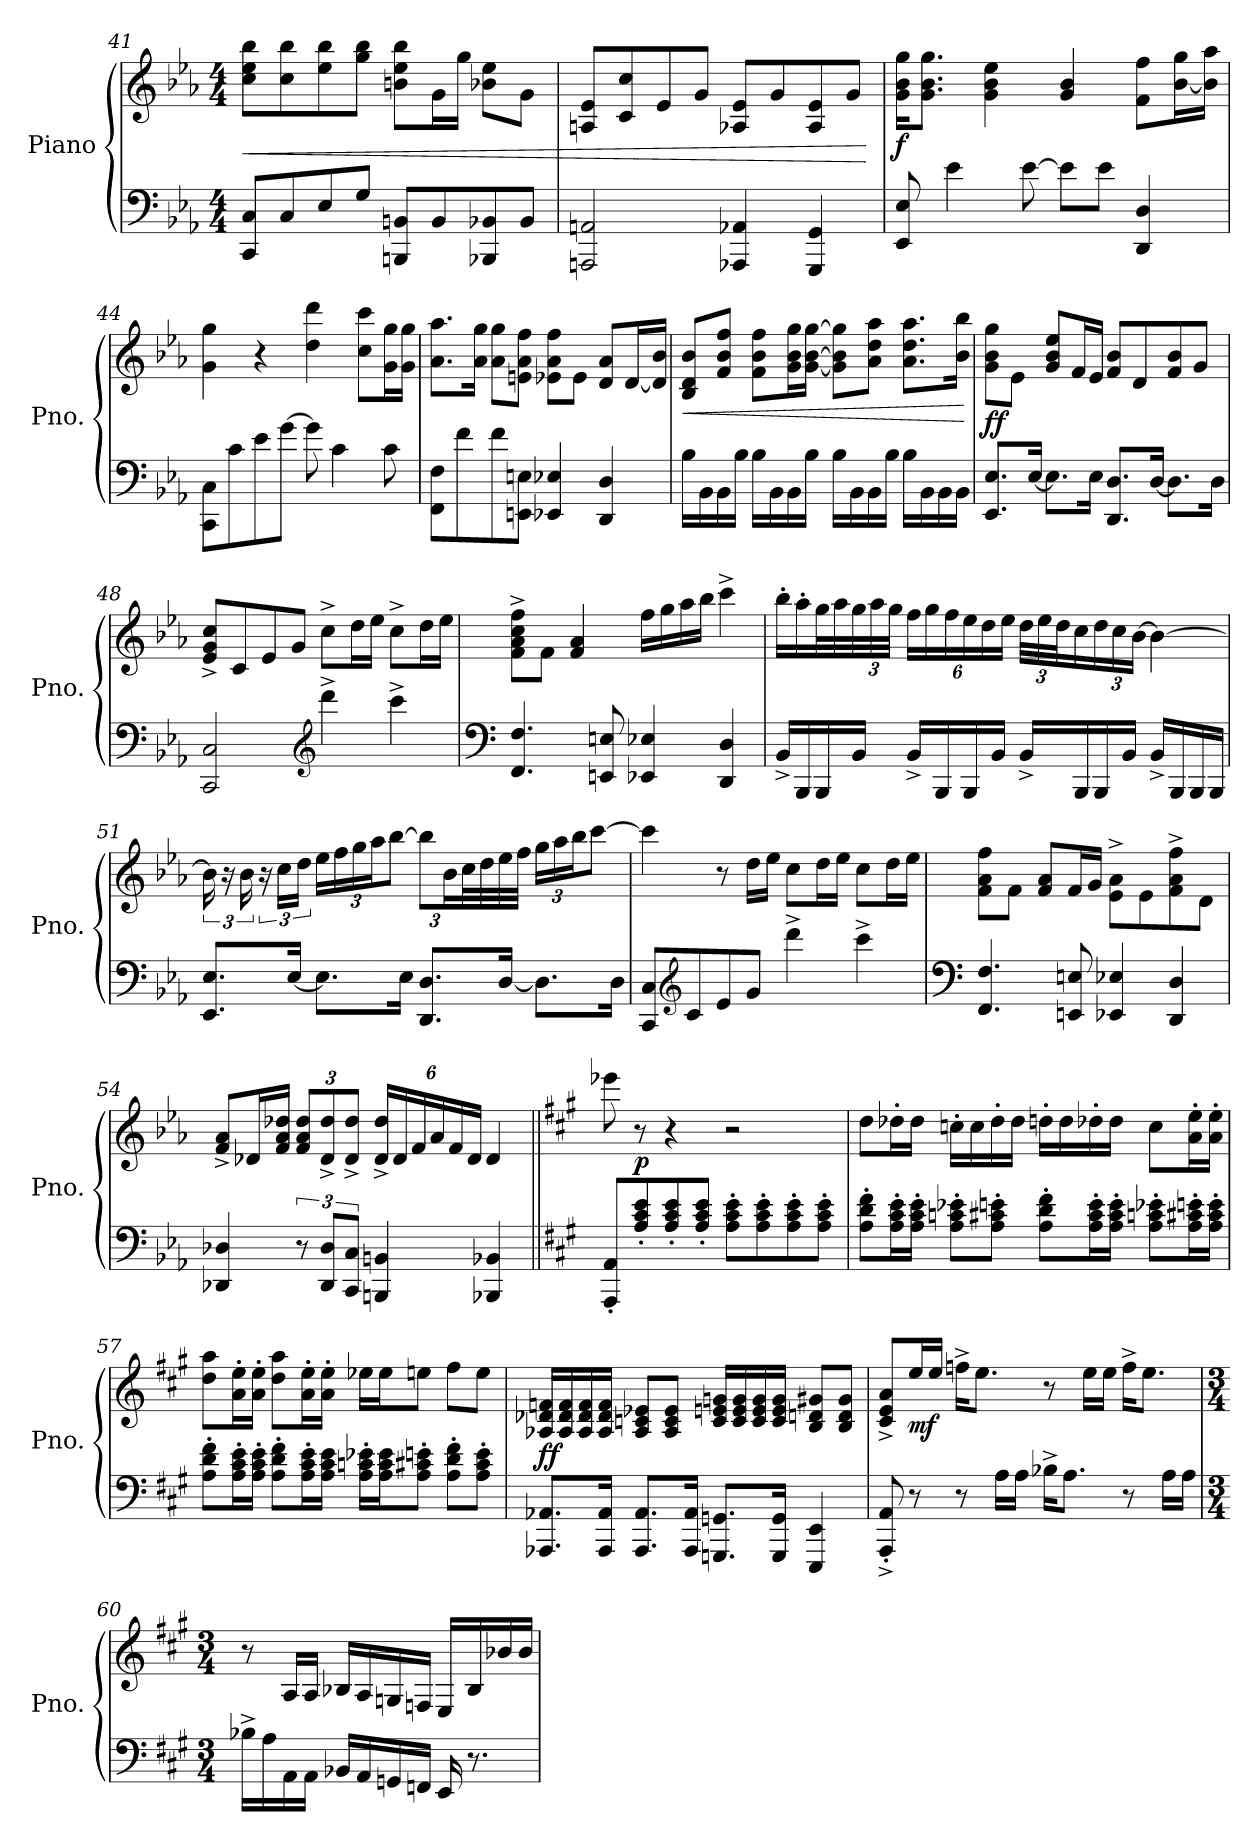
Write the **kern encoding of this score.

**kern	**kern	**dynam
*part1	*part1	*part1
*staff2	*staff1	*staff1/2
*I"Piano	*	*
*I'Pno.	*	*
*clefF4	*clefG2	*
*k[b-e-a-]	*k[b-e-a-]	*
*M4/4	*M4/4	*
=41	=41	=41
!	!	!LO:HP:b
8CC/ 8C/L	8cc\ 8ee-\ 8bb-\L	<
8C/	8cc\ 8bb-\	.
8E-/	8ee-\ 8bb-\	.
8G/J	8gg\ 8bb-\J	.
8BBBn/ 8BBn/L	8bn\ 8ee-\ 8bb-\L	.
8BB/	16g\L	.
.	16gg\JJ	.
8BBB-X/ 8BB-X/	8b-X\ 8ee-\L	.
8BB-/J	8g\J	.
=42	=42	=42
2AAAn/ 2AAn/	8An/ 8e-/L	.
.	8c/ 8cc/	.
.	8e-/	.
.	8g/J	.
4AAA-X/ 4AA-X/	8A-X/ 8e-/L	.
.	8g/	.
4GGG/ 4GG/	8A-/ 8e-/	.
.	8g/J	.
.	.	[
!!LO:LB:g=z
=43	=43	=43
!	!	!LO:DY:b
8EE-/ 8E-/	16g\ 16b-\ 16gg\KL	f
.	8.g\ 8.b-\ 8.gg\J	.
4e-\	.	.
.	4g\ 4b-\ 4ee-\	.
[8e-\	.	.
8e-\L]	4g/ 4b-/	.
8e-\J	.	.
4DD/ 4D/	8f\ 8ff\L	.
.	[16b-\ 16gg\L	.
.	16b-\] 16aa-\JJ	.
=44	=44	=44
8CC\ 8C\L	4g\ 4gg\	.
8c\	.	.
8e-\	4r	.
[8g\J	.	.
8g\]	4dd\ 4ddd\	.
4c\	.	.
.	8cc\ 8ccc\L	.
8c\	16g\ 16gg\L	.
.	16g\ 16gg\JJ	.
=45	=45	=45
8FF\ 8F\L	8.a-\ 8.aa-\L	.
8f\	.	.
.	16a-\ 16gg\Jk	.
8f\	8a-\ 8gg\L	.
8EEn\ 8En\J	8en\ 8a-\ 8ff\J	.
4EE-X/ 4E-X/	8e-X\ 8a-\ 8ff\L	.
.	8e-\J	.
4DD/ 4D/	8d/ 8a-/L	.
.	[16d/L	.
.	16d/] 16b-/JJ	.
!!LO:LB:g=z
=46	=46	=46
!	!	!LO:HP:b
16B-\LL	8B-/ 8d/ 8b-/L	<
16BB-\	.	.
16BB-\	8f/ 8b-/ 8ff/J	.
16B-\JJ	.	.
16B-\LL	8f\ 8b-\ 8ff\L	.
16BB-\	.	.
16BB-\	16g\ 16b-\ 16gg\L	.
16B-\JJ	[16g\ [16b-\ [16gg\JJ	.
16B-\LL	8g\] 8b-\] 8gg\]L	.
16BB-\	.	.
16BB-\	8a-\ 8dd\ 8aa-\J	.
16B-\JJ	.	.
16B-\LL	8.a-\ 8.dd\ 8.aa-\L	.
16BB-\	.	.
16BB-\	.	.
16BB-\JJ	16b-\ 16bb-\Jk	.
.	.	[
=47	=47	=47
!	!	!LO:DY:b
8.EE-/ 8.E-/L	8g\ 8b-\ 8gg\L	ff
.	8e-\J	.
[16E-/Jk	.	.
8.E-\L]	8g/ 8b-/ 8ee-/L	.
.	16f/L	.
16E-\Jk	16e-/JJ	.
8.DD/ 8.D/L	8f/ 8b-/L	.
.	8d/	.
[16D/Jk	.	.
8.D\L]	8f/ 8b-/	.
.	8g/J	.
16D\Jk	.	.
=48	=48	=48
2CC/ 2C/	8e-/^ 8g/^ 8cc/^L	.
.	8c/	.
.	8e-/	.
.	8g/J	.
*clefG2	*	*
4ddd^\	8cc^\L	.
.	16dd\L	.
.	16ee-\JJ	.
4ccc^\	8cc^\L	.
.	16dd\L	.
.	16ee-\JJ	.
!!LO:LB:g=z
=49	=49	=49
*clefF4	*	*
4.FF/ 4.F/	8f\^ 8a-\^ 8cc\^ 8ff\^L	.
.	8f\J	.
.	4f/ 4a-/	.
8EEn/ 8En/	.	.
4EE-X/ 4E-X/	16ff\LL	.
.	16gg\	.
.	16aa-\	.
.	16bb-\JJ	.
4DD/ 4D/	4ccc^\	.
=50	=50	=50
16BB-^/LL	16bb-'\LL	.
16BBB-/	16aa-'\	.
16BBB-/	32gg\L	.
.	32aa-\	.
*	*Xbrackettup	*
16BB-/JJ	48gg\	.
.	48aa-\	.
.	48gg\JJJ	.
16BB-^/LL	24ff\LL	.
.	24gg\	.
16BBB-/	.	.
.	24ff\	.
16BBB-/	24ee-\	.
.	24dd\	.
16BB-/JJ	.	.
.	24ee-\JJ	.
16BB-^/LL	48dd\LLL	.
.	48ee-\	.
.	48dd\J	.
16BBB-/	16cc\	.
16BBB-/	24dd\	.
.	24cc\	.
16BB-/JJ	.	.
.	[24b-\JJ	.
16BB-^/LL	4b-\_	.
16BBB-/	.	.
16BBB-/	.	.
16BBB-/JJ	.	.
!!LO:LB:g=z
=51	=51	=51
*	*brackettup	*
8.EE-/ 8.E-/L	24b-\]	.
.	24r	.
.	24b-\	.
.	24r	.
.	24cc\LL	.
[16E-/Jk	.	.
.	24dd\JJ	.
*	*Xbrackettup	*
8.E-\L]	24ee-\LL	.
.	24ff\	.
.	24gg\	.
.	24aa-\J	.
.	[12bb-\J	.
16E-\Jk	.	.
8.DD/ 8.D/L	12bb-\L]	.
.	24b-\L	.
.	32cc\L	.
.	32dd\	.
[16D/Jk	32ee-\	.
.	32ff\JJJ	.
8.D\L]	24gg\LL	.
.	24aa-\	.
.	24bb-\J	.
.	[8ccc\J	.
16D\Jk	.	.
=52	=52	=52
8CC/ 8C/L	4ccc\]	.
*clefG2	*	*
8c/	.	.
8e-/	8r	.
8g/J	16dd\LL	.
.	16ee-\JJ	.
4ddd^\	8cc\L	.
.	16dd\L	.
.	16ee-\JJ	.
4ccc^\	8cc\L	.
.	16dd\L	.
.	16ee-\JJ	.
!!LO:LB:g=z
=53	=53	=53
*clefF4	*	*
4.FF/ 4.F/	8f\ 8a-\ 8ff\L	.
.	8f\J	.
.	8f/ 8a-/L	.
8EEn/ 8En/	16f/L	.
.	16g/JJ	.
4EE-X/ 4E-X/	8e-\^ 8a-\^L	.
.	8e-\	.
4DD/ 4D/	8f\^ 8a-\^ 8ff\^	.
.	8d\J	.
=54	=54	=54
4DD-X/ 4D-X/	8f/^ 8a-/^L	.
.	16d-X/L	.
.	16f/ 16a-/ 16dd-X/JJ	.
12r	12f/ 12a-/ 12dd-/L	.
12DD-/ 12D-/L	12d-/^ 12dd-/^	.
12CC/ 12C/J	12d-/^ 12dd-/^J	.
4BBBn/ 4BBn/	24d-/^ 24dd-/^LL	.
.	24d-/	.
.	24f/	.
.	24a-/	.
.	24f/	.
.	24d-/JJ	.
4BBB-X/ 4BB-X/	4d-/	.
=55||	=55||	=55||
*k[f#c#g#]	*k[f#c#g#]	*
*	*MM75	*
8AAA/' 8AA/'L	8eee-X\	.
!	!	!LO:DY:b
8A/' 8c#/' 8e/'	8r	p
8A/' 8c#/' 8e/'	4r	.
8A/' 8c#/' 8e/'J	.	.
8A\' 8c#\' 8e\'L	2r	.
8A\' 8c#\' 8e\'	.	.
8A\' 8c#\' 8e\'	.	.
8A\' 8c#\' 8e\'J	.	.
!!LO:PB:g=z
=56	=56	=56
8A\' 8d\' 8f#\'L	8dd\L	.
16A\' 16c#\' 16e\'L	16dd-X'\L	.
16A\' 16c#\' 16e\'JJ	16dd-\JJ	.
8A\' 8cn\' 8e-X\'L	16ccn'\LL	.
.	16cc\	.
8A\' 8c#X\' 8en\'J	16dd-'\	.
.	16dd-\JJ	.
8A\' 8d\' 8f#\'L	16ddn'\LL	.
.	16dd\	.
16A\' 16c#\' 16e\'L	16dd-X'\	.
16A\' 16c#\' 16e\'JJ	16dd-\JJ	.
8A\' 8cn\' 8e-X\'L	8cc\L	.
16A\' 16c#X\' 16en\'L	16a\' 16ee\'L	.
16A\' 16c#\' 16e\'JJ	16a\' 16ee\'JJ	.
=57	=57	=57
8A\' 8d\' 8f#\'L	8dd\ 8aa\L	.
16A\' 16c#\' 16e\'L	16a\' 16ee\'L	.
16A\' 16c#\' 16e\'JJ	16a\' 16ee\'JJ	.
8A\' 8d\' 8f#\'L	8dd\ 8aa\L	.
16A\' 16c#\' 16e\'L	16a\' 16ee\'L	.
16A\ 16c#\ 16e\JJ	16a\' 16ee\'JJ	.
16A\' 16cn\' 16e-X\'LL	16ee-X\LL	.
16A\ 16c\ 16e-\J	16ee-\J	.
8A\' 8c#X\' 8en\'J	8een\J	.
8A\' 8d\' 8f#\'L	8ff#\L	.
8A\' 8c#\' 8e\'J	8ee\J	.
!!LO:LB:g=z
=58	=58	=58
!	!	!LO:DY:b
8.AAA-X/ 8.AA-X/L	16A-X/ 16d-X/ 16fn/LL	ff
.	16A-/ 16d-/ 16f/	.
.	16A-/ 16d-/ 16f/	.
16AAA-/ 16AA-/Jk	16A-/ 16d-/ 16f/JJ	.
8.AAA-/ 8.AA-/L	8A-/ 8cn/ 8e-X/L	.
.	8A-/ 8c/ 8e-/J	.
16AAA-/ 16AA-/Jk	.	.
8.GGGn/ 8.GGn/L	16c/ 16en/ 16gn/LL	.
.	16c/ 16e/ 16g/	.
.	16c/ 16e/ 16g/	.
16GGG/ 16GG/Jk	16c/ 16e/ 16g/JJ	.
4EEE/ 4EE/	8B/ 8dn/ 8g#X/L	.
.	8B/ 8d/ 8g#/J	.
=59	=59	=59
8AAA/'^ 8AA/'^	8c#/^ 8e/^ 8a/^L	.
!	!	!LO:DY:b
8r	16ee/L	mf
.	16ee/JJ	.
8r	16ffn^\KL	.
.	8.ee\J	.
16A\LL	.	.
16A\JJ	.	.
16B-X^\KL	8r	.
8.A\J	.	.
.	16ee\LL	.
.	16ee\JJ	.
8r	16ff^\KL	.
.	8.ee\J	.
16A\LL	.	.
16A\JJ	.	.
!!LO:LB:g=z
=60	=60	=60
*M3/4	*M3/4	*
16B-X^\LL	8r	.
16A\	.	.
16AA\	16A/LL	.
16AA\JJ	16A/JJ	.
16BB-X/LL	16B-X/LL	.
16AA/	16A/	.
16GGn/	16Gn/	.
16FFn/JJ	16Fn/JJ	.
16EE/	16E/LL	.
8.r	16B-/	.
.	16b-X/	.
.	16b-/JJ	.
=	=	=
*-	*-	*-
